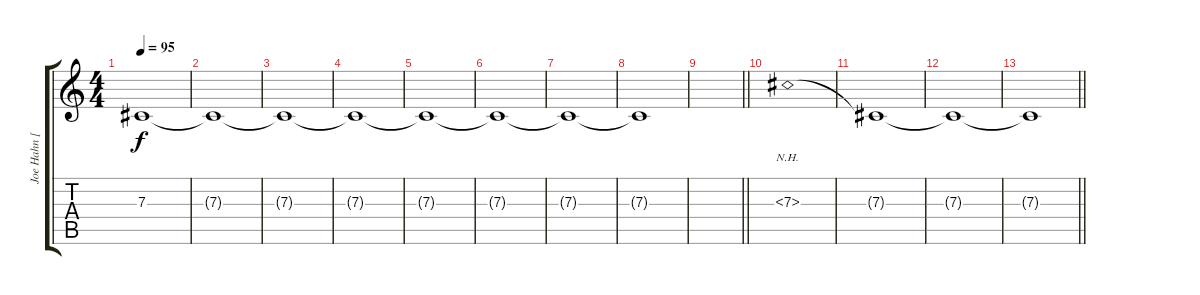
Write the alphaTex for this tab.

\track ("Joe Hahn [2]" "Joe Hahn [") {instrument synthvoice}
\staff {score tabs}
\tuning (Eb4 Bb3 Gb3 Db3 Ab2 Db2) {hide}
\ts (4 4)
\tempo 95
\clef g2
\ks c
7.3{t}.1{dy f} |
7.3{t}.1 |
7.3{t}.1 |
7.3{t}.1 |
7.3{t}.1 |
7.3{t}.1 |
7.3{t}.1 |
7.3{t}.1 |
\barLineRight lightlight
|
7.3{nh}.1 |
7.3{t}.1 |
7.3{t}.1 |
\barLineRight lightlight
7.3{t}.1
